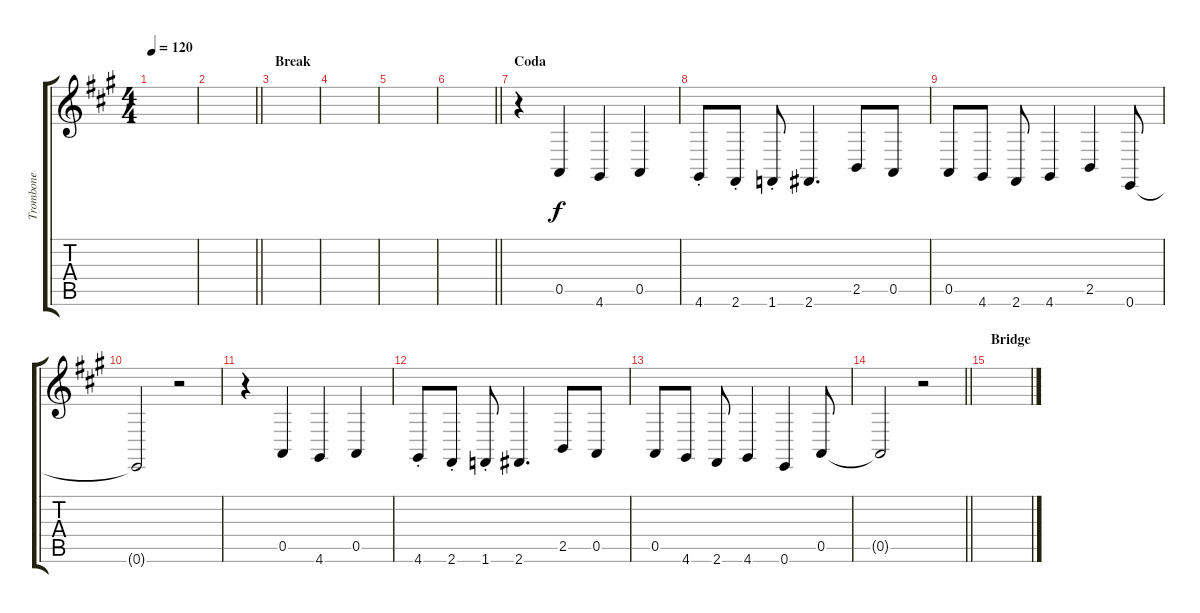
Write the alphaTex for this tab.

\track ("Trombone" "Trombone") {instrument trombone}
\staff {score tabs}
\tuning (E4 B3 G3 D3 A2 E2) {hide}
\ts (4 4)
\tempo 120
\clef g2
\ks a
|
\barLineRight lightlight
|
\section ("" "Break")
|
|
|
\barLineRight lightlight
|
\section ("" "Coda")
r.4 0.5.4 4.6.4 0.5.4 |
4.6{st}.8 2.6{st}.8 1.6{st}.8 2.6.4{d} 2.5.8 0.5.8 |
0.5.8 4.6.8 2.6.8 4.6.4 2.5.4 0.6.8 |
0.6{t}.2 r.2 |
r.4 0.5.4 4.6.4 0.5.4 |
4.6{st}.8 2.6{st}.8 1.6{st}.8 2.6.4{d} 2.5.8 0.5.8 |
0.5.8 4.6.8 2.6.8 4.6.4 0.6.4 0.5.8 |
\barLineRight lightlight
0.5{t}.2 r.2 |
\section ("" "Bridge")
